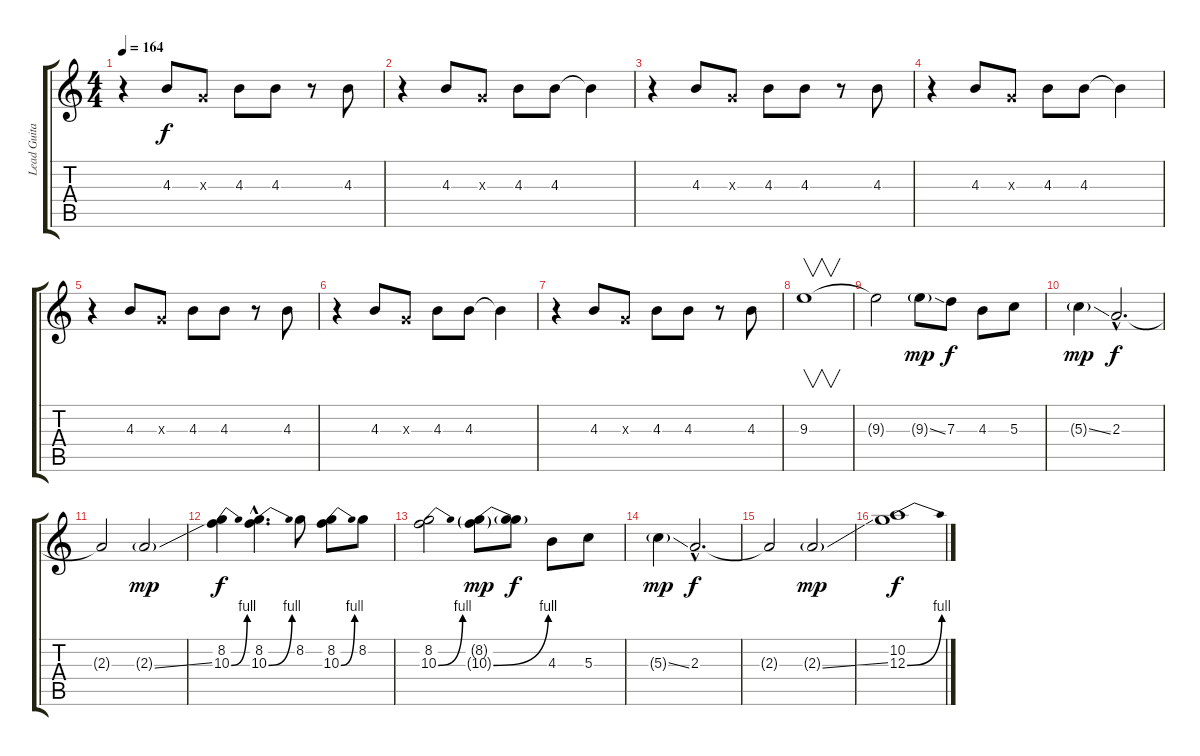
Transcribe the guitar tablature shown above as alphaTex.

\track ("Lead Guitar " "Lead Guita") {instrument overdrivenguitar}
\staff {score tabs}
\tuning (E4 B3 G3 D3 A2 E2) {hide}
\ts (4 4)
\tempo 164
\clef g2
\ks c
r.4{dy f} 4.3.8 0.3{x}.8 4.3.8 4.3.8 r.8 4.3.8 |
r.4 4.3.8 0.3{x}.8 4.3.8 4.3.8 4.3{t}.4 |
r.4 4.3.8 0.3{x}.8 4.3.8 4.3.8 r.8 4.3.8 |
r.4 4.3.8 0.3{x}.8 4.3.8 4.3.8 4.3{t}.4 |
r.4 4.3.8 0.3{x}.8 4.3.8 4.3.8 r.8 4.3.8 |
r.4 4.3.8 0.3{x}.8 4.3.8 4.3.8 4.3{t}.4 |
r.4 4.3.8 0.3{x}.8 4.3.8 4.3.8 r.8 4.3.8 |
9.3.1{v} |
9.3{t}.2 9.3{ss g}.8{dy mp} 7.3.8{dy f} 4.3.8 5.3.8 |
5.3{ss g}.4{dy mp} 2.3{hac}.2{d dy f} |
2.3{t}.2 2.3{ss g}.2{dy mp} |
(8.2 10.3{be (bend 0 0 60 4)}).4{dy f} (8.2{hac} 10.3{be (bend 0 0 60 4) hac}).4{d} 8.2.8 (8.2 10.3{be (bend 0 0 60 4)}).8 8.2.8 |
(8.2 10.3{be (bend 0 0 60 4)}).2 (8.2{g} 10.3{be (bend 0 0 60 4) g}).8{dy mp} (8.2{t} 10.3{t}).8{dy f} 4.3.8 5.3.8 |
5.3{ss g}.4{dy mp} 2.3{hac}.2{d dy f} |
2.3{t}.2 2.3{ss g}.2{dy mp} |
(10.2 12.3{be (bend 0 0 60 4)}).1{dy f}
